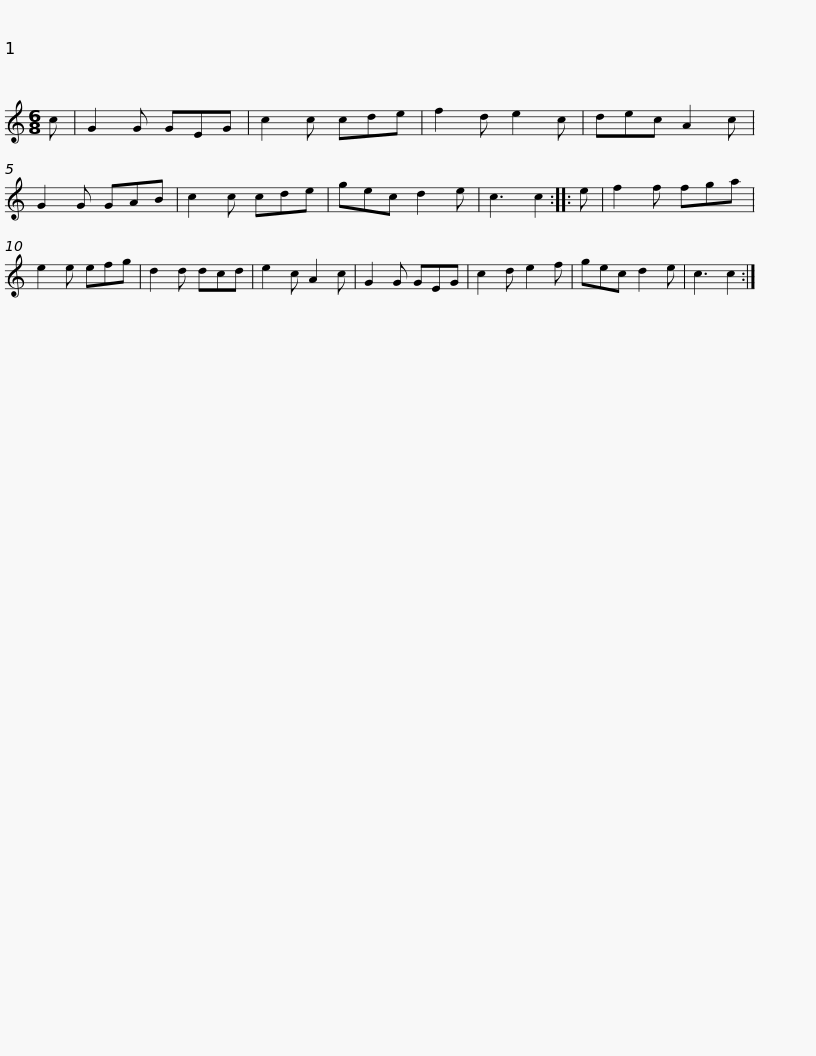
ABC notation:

X:1
L:1/8
M:6/8
I:linebreak $
K:C
V:1 treble
V:1
 c | G2 G GEG | c2 c cde | f2 d e2 c | dec A2 c | %5
 G2 G GAB | c2 c cde | gec d2 e | c3 c2 :: e |$ %10
 f2 f fga | e2 e efg | d2 d dcd | e2 c A2 c | G2 G GEG | %15
 c2 d e2 f | gec d2 e | c3 c2 :| %18
